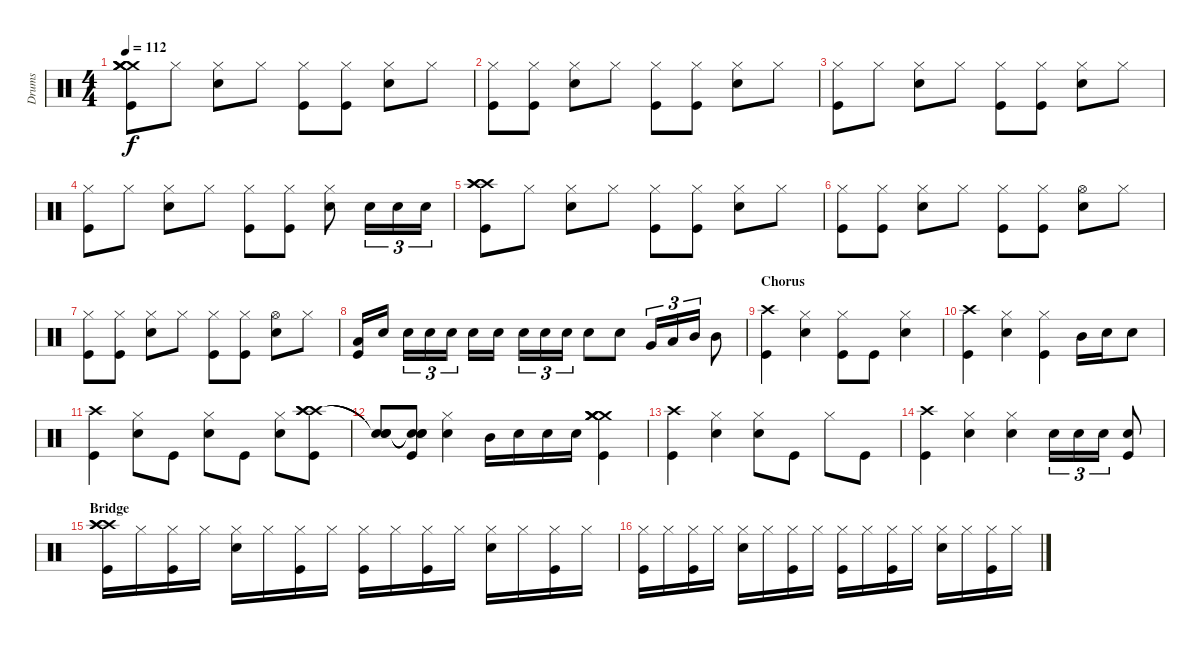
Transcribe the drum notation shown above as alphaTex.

\track ("Drums" "Drums") {instrument percussion}
\staff {score}
\articulation defaults
\ts (4 4)
\tempo 112
\clef neutral
\ks c
("Crash medium (hit)" "Crash medium (hit)" "Crash medium (hit)" "Crash medium (hit)" "Kick (hit)").8{dy f} "Hi-Hat (closed)".8 ("Hi-Hat (closed)" "Snare (hit) 2").8 "Hi-Hat (closed)".8 ("Hi-Hat (closed)" "Kick (hit)").8 ("Hi-Hat (closed)" "Kick (hit)").8 ("Hi-Hat (closed)" "Snare (hit) 2").8 "Hi-Hat (closed)".8 |
("Hi-Hat (closed)" "Kick (hit)").8 ("Hi-Hat (closed)" "Kick (hit)").8 ("Hi-Hat (closed)" "Snare (hit) 2").8 "Hi-Hat (closed)".8 ("Hi-Hat (closed)" "Kick (hit)").8 ("Hi-Hat (closed)" "Kick (hit)").8 ("Hi-Hat (closed)" "Snare (hit) 2").8 "Hi-Hat (closed)".8 |
("Hi-Hat (closed)" "Kick (hit)").8 "Hi-Hat (closed)".8 ("Hi-Hat (closed)" "Snare (hit) 2").8 "Hi-Hat (closed)".8 ("Hi-Hat (closed)" "Kick (hit)").8 ("Hi-Hat (closed)" "Kick (hit)").8 ("Hi-Hat (closed)" "Snare (hit) 2").8 "Hi-Hat (closed)".8 |
("Hi-Hat (closed)" "Kick (hit)").8 "Hi-Hat (closed)".8 ("Hi-Hat (closed)" "Snare (hit) 2").8 "Hi-Hat (closed)".8 ("Hi-Hat (closed)" "Kick (hit)").8 ("Hi-Hat (closed)" "Kick (hit)").8 ("Hi-Hat (closed)" "Snare (hit) 2").8 "Snare (hit) 2".16{tu (3 2)} "Snare (hit) 2".16{tu (3 2)} "Snare (hit) 2".16{tu (3 2)} |
("Crash high (hit)" "Crash high (hit)" "Crash high (hit)" "Kick (hit)").8 "Hi-Hat (closed)".8 ("Hi-Hat (closed)" "Snare (hit) 2").8 "Hi-Hat (closed)".8 ("Hi-Hat (closed)" "Kick (hit)").8 ("Hi-Hat (closed)" "Kick (hit)").8 ("Hi-Hat (closed)" "Snare (hit) 2").8 "Hi-Hat (closed)".8 |
("Hi-Hat (closed)" "Kick (hit)").8 ("Hi-Hat (closed)" "Kick (hit)").8 ("Hi-Hat (closed)" "Snare (hit) 2").8 "Hi-Hat (closed)".8 ("Hi-Hat (closed)" "Kick (hit)").8 ("Hi-Hat (closed)" "Kick (hit)").8 ("Hi-Hat (open)" "Snare (hit) 2").8 "Hi-Hat (closed)".8 |
("Hi-Hat (closed)" "Kick (hit)").8 ("Hi-Hat (closed)" "Kick (hit)").8 ("Hi-Hat (closed)" "Snare (hit) 2").8 "Hi-Hat (closed)".8 ("Hi-Hat (closed)" "Kick (hit)").8 ("Hi-Hat (closed)" "Kick (hit)").8 ("Hi-Hat (open)" "Snare (hit) 2").8 "Hi-Hat (closed)".8 |
("Low Tom (hit)" "Kick (hit)").16 "Snare (hit) 2".16 "Snare (hit) 2".16{tu (3 2)} "Snare (hit) 2".16{tu (3 2)} "Snare (hit) 2".16{tu (3 2)} "Snare (hit) 2".16 "Snare (hit) 2".16 "Snare (hit) 2".16{tu (3 2)} "Snare (hit) 2".16{tu (3 2)} "Snare (hit) 2".16{tu (3 2)} "Snare (hit) 2".8 "Snare (hit) 2".8 "Very Low Tom (hit)".16{tu (3 2)} "Low Tom (hit)".16{tu (3 2)} "Mid Tom (hit)".16{tu (3 2)} "Mid Tom (hit)".8 |
\section ("" "Chorus")
("Crash high (hit)" "Kick (hit)").4 ("Hi-Hat (closed)" "Snare (hit) 2").4 ("Hi-Hat (closed)" "Kick (hit)").8 "Kick (hit)".8 ("Hi-Hat (closed)" "Snare (hit) 2").4 |
("Crash high (hit)" "Kick (hit)").4 ("Hi-Hat (closed)" "Snare (hit) 2").4 ("Hi-Hat (closed)" "Kick (hit)").4 "Mid Tom (hit)".16 "Snare (hit) 2".16 "Snare (hit) 2".8 |
("Crash high (hit)" "Kick (hit)").4 ("Hi-Hat (closed)" "Snare (hit) 2").8 "Kick (hit)".8 ("Hi-Hat (closed)" "Snare (hit) 2").8 "Kick (hit)".8 ("Hi-Hat (closed)" "Snare (hit) 2").8 ("Crash high (hit)" "Crash high (hit)" "Crash high (hit)" "Kick (hit)").8 |
("Snare (hit)"{t} "Snare (hit)"{t} "Snare (hit)"{t}).8 ("Snare (hit)"{t} "Snare (hit)"{t} "Snare (hit)"{t} "Kick (hit)").8 ("Hi-Hat (closed)" "Snare (hit) 2").4 "Mid Tom (hit)".16 "Snare (hit) 2".16 "Snare (hit) 2".16 "Snare (hit) 2".16 ("Crash medium (hit)" "Crash medium (hit)" "Crash medium (hit)" "Crash medium (hit)" "Kick (hit)").4 |
("Crash high (hit)" "Kick (hit)").4 ("Hi-Hat (closed)" "Snare (hit) 2").4 ("Hi-Hat (closed)" "Snare (hit) 2").8 "Kick (hit)".8 "Hi-Hat (closed)".8 "Kick (hit)".8 |
("Crash high (hit)" "Kick (hit)").4 ("Hi-Hat (closed)" "Snare (hit) 2").4 ("Hi-Hat (closed)" "Snare (hit) 2").4 "Snare (hit) 2".16{tu (3 2)} "Snare (hit) 2".16{tu (3 2)} "Snare (hit) 2".16{tu (3 2)} ("Snare (hit) 2" "Kick (hit)").8 |
\section ("" "Bridge")
("Crash high (hit)" "Crash high (hit)" "Crash high (hit)" "Kick (hit)").16 "Hi-Hat (closed)".16 ("Hi-Hat (closed)" "Kick (hit)").16 "Hi-Hat (closed)".16 ("Hi-Hat (closed)" "Snare (hit) 2").16 "Hi-Hat (closed)".16 ("Hi-Hat (closed)" "Kick (hit)").16 "Hi-Hat (closed)".16 ("Hi-Hat (closed)" "Kick (hit)").16 "Hi-Hat (closed)".16 ("Hi-Hat (closed)" "Kick (hit)").16 "Hi-Hat (closed)".16 ("Hi-Hat (closed)" "Snare (hit) 2").16 "Hi-Hat (closed)".16 ("Hi-Hat (closed)" "Kick (hit)").16 "Hi-Hat (closed)".16 |
("Hi-Hat (closed)" "Kick (hit)").16 "Hi-Hat (closed)".16 ("Hi-Hat (closed)" "Kick (hit)").16 "Hi-Hat (closed)".16 ("Hi-Hat (closed)" "Snare (hit) 2").16 "Hi-Hat (closed)".16 ("Hi-Hat (closed)" "Kick (hit)").16 "Hi-Hat (closed)".16 ("Hi-Hat (closed)" "Kick (hit)").16 "Hi-Hat (closed)".16 ("Hi-Hat (closed)" "Kick (hit)").16 "Hi-Hat (closed)".16 ("Hi-Hat (closed)" "Snare (hit) 2").16 "Hi-Hat (closed)".16 ("Hi-Hat (closed)" "Kick (hit)").16 "Hi-Hat (closed)".16
